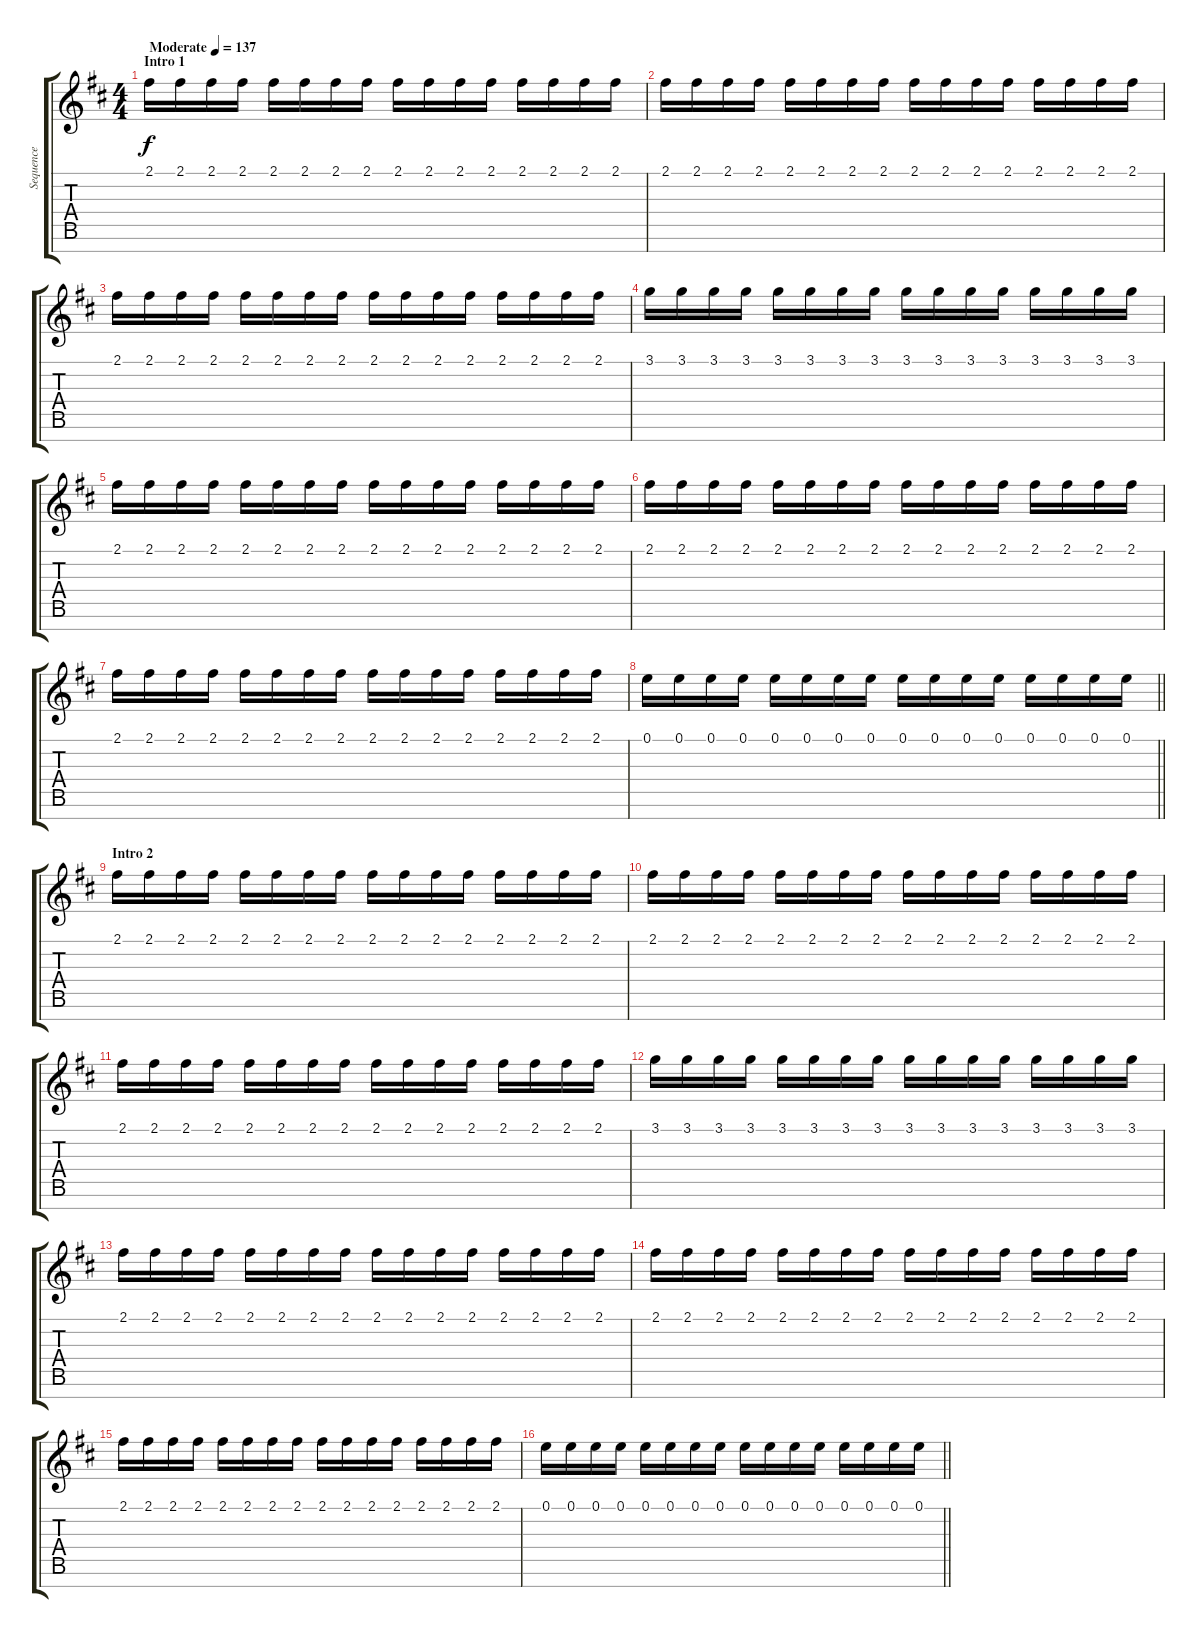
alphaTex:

\track ("Sequence" "Sequence") {instrument lead2sawtooth}
\staff {score tabs}
\tuning (E5 B4 G4 D4 A3 E3 B2) {hide}
\ts (4 4)
\section ("" "Intro 1")
\tempo (137 "Moderate")
\clef g2
\ks d
2.1.16{dy f instrument lead2sawtooth} 2.1.16 2.1.16 2.1.16 2.1.16 2.1.16 2.1.16 2.1.16 2.1.16 2.1.16 2.1.16 2.1.16 2.1.16 2.1.16 2.1.16 2.1.16 |
2.1.16 2.1.16 2.1.16 2.1.16 2.1.16 2.1.16 2.1.16 2.1.16 2.1.16 2.1.16 2.1.16 2.1.16 2.1.16 2.1.16 2.1.16 2.1.16 |
2.1.16 2.1.16 2.1.16 2.1.16 2.1.16 2.1.16 2.1.16 2.1.16 2.1.16 2.1.16 2.1.16 2.1.16 2.1.16 2.1.16 2.1.16 2.1.16 |
3.1.16 3.1.16 3.1.16 3.1.16 3.1.16 3.1.16 3.1.16 3.1.16 3.1.16 3.1.16 3.1.16 3.1.16 3.1.16 3.1.16 3.1.16 3.1.16 |
2.1.16 2.1.16 2.1.16 2.1.16 2.1.16 2.1.16 2.1.16 2.1.16 2.1.16 2.1.16 2.1.16 2.1.16 2.1.16 2.1.16 2.1.16 2.1.16 |
2.1.16 2.1.16 2.1.16 2.1.16 2.1.16 2.1.16 2.1.16 2.1.16 2.1.16 2.1.16 2.1.16 2.1.16 2.1.16 2.1.16 2.1.16 2.1.16 |
2.1.16 2.1.16 2.1.16 2.1.16 2.1.16 2.1.16 2.1.16 2.1.16 2.1.16 2.1.16 2.1.16 2.1.16 2.1.16 2.1.16 2.1.16 2.1.16 |
\barLineRight lightlight
0.1.16 0.1.16 0.1.16 0.1.16 0.1.16 0.1.16 0.1.16 0.1.16 0.1.16 0.1.16 0.1.16 0.1.16 0.1.16 0.1.16 0.1.16 0.1.16 |
\section ("" "Intro 2")
2.1.16 2.1.16 2.1.16 2.1.16 2.1.16 2.1.16 2.1.16 2.1.16 2.1.16 2.1.16 2.1.16 2.1.16 2.1.16 2.1.16 2.1.16 2.1.16 |
2.1.16 2.1.16 2.1.16 2.1.16 2.1.16 2.1.16 2.1.16 2.1.16 2.1.16 2.1.16 2.1.16 2.1.16 2.1.16 2.1.16 2.1.16 2.1.16 |
2.1.16 2.1.16 2.1.16 2.1.16 2.1.16 2.1.16 2.1.16 2.1.16 2.1.16 2.1.16 2.1.16 2.1.16 2.1.16 2.1.16 2.1.16 2.1.16 |
3.1.16 3.1.16 3.1.16 3.1.16 3.1.16 3.1.16 3.1.16 3.1.16 3.1.16 3.1.16 3.1.16 3.1.16 3.1.16 3.1.16 3.1.16 3.1.16 |
2.1.16 2.1.16 2.1.16 2.1.16 2.1.16 2.1.16 2.1.16 2.1.16 2.1.16 2.1.16 2.1.16 2.1.16 2.1.16 2.1.16 2.1.16 2.1.16 |
2.1.16 2.1.16 2.1.16 2.1.16 2.1.16 2.1.16 2.1.16 2.1.16 2.1.16 2.1.16 2.1.16 2.1.16 2.1.16 2.1.16 2.1.16 2.1.16 |
2.1.16 2.1.16 2.1.16 2.1.16 2.1.16 2.1.16 2.1.16 2.1.16 2.1.16 2.1.16 2.1.16 2.1.16 2.1.16 2.1.16 2.1.16 2.1.16 |
\barLineRight lightlight
0.1.16 0.1.16 0.1.16 0.1.16 0.1.16 0.1.16 0.1.16 0.1.16 0.1.16 0.1.16 0.1.16 0.1.16 0.1.16 0.1.16 0.1.16 0.1.16
